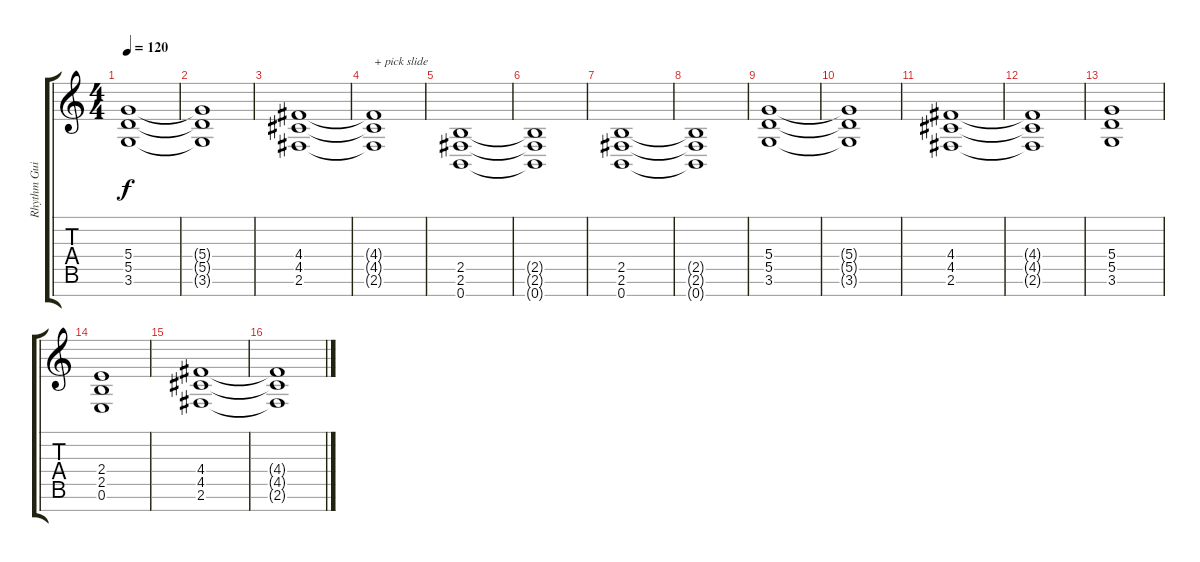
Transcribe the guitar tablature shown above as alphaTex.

\track ("Rhythm Guitar I" "Rhythm Gui") {instrument distortionguitar}
\staff {score tabs}
\tuning (E4 B3 G3 D3 A2 E2 B1) {hide}
\ts (4 4)
\tempo 120
\clef g2
\ks c
(5.4 5.5 3.6).1{dy f} |
(5.4{t} 5.5{t} 3.6{t}).1 |
(4.4 4.5 2.6).1 |
(4.4{t} 4.5{t} 2.6{t}).1{txt "+ pick slide"} |
(2.5 2.6 0.7).1 |
(2.5{t} 2.6{t} 0.7{t}).1 |
(2.5 2.6 0.7).1 |
(2.5{t} 2.6{t} 0.7{t}).1 |
(5.4 5.5 3.6).1 |
(5.4{t} 5.5{t} 3.6{t}).1 |
(4.4 4.5 2.6).1 |
(4.4{t} 4.5{t} 2.6{t}).1 |
(5.4 5.5 3.6).1 |
(2.4 2.5 0.6).1 |
(4.4 4.5 2.6).1 |
(4.4{t} 4.5{t} 2.6{t}).1
